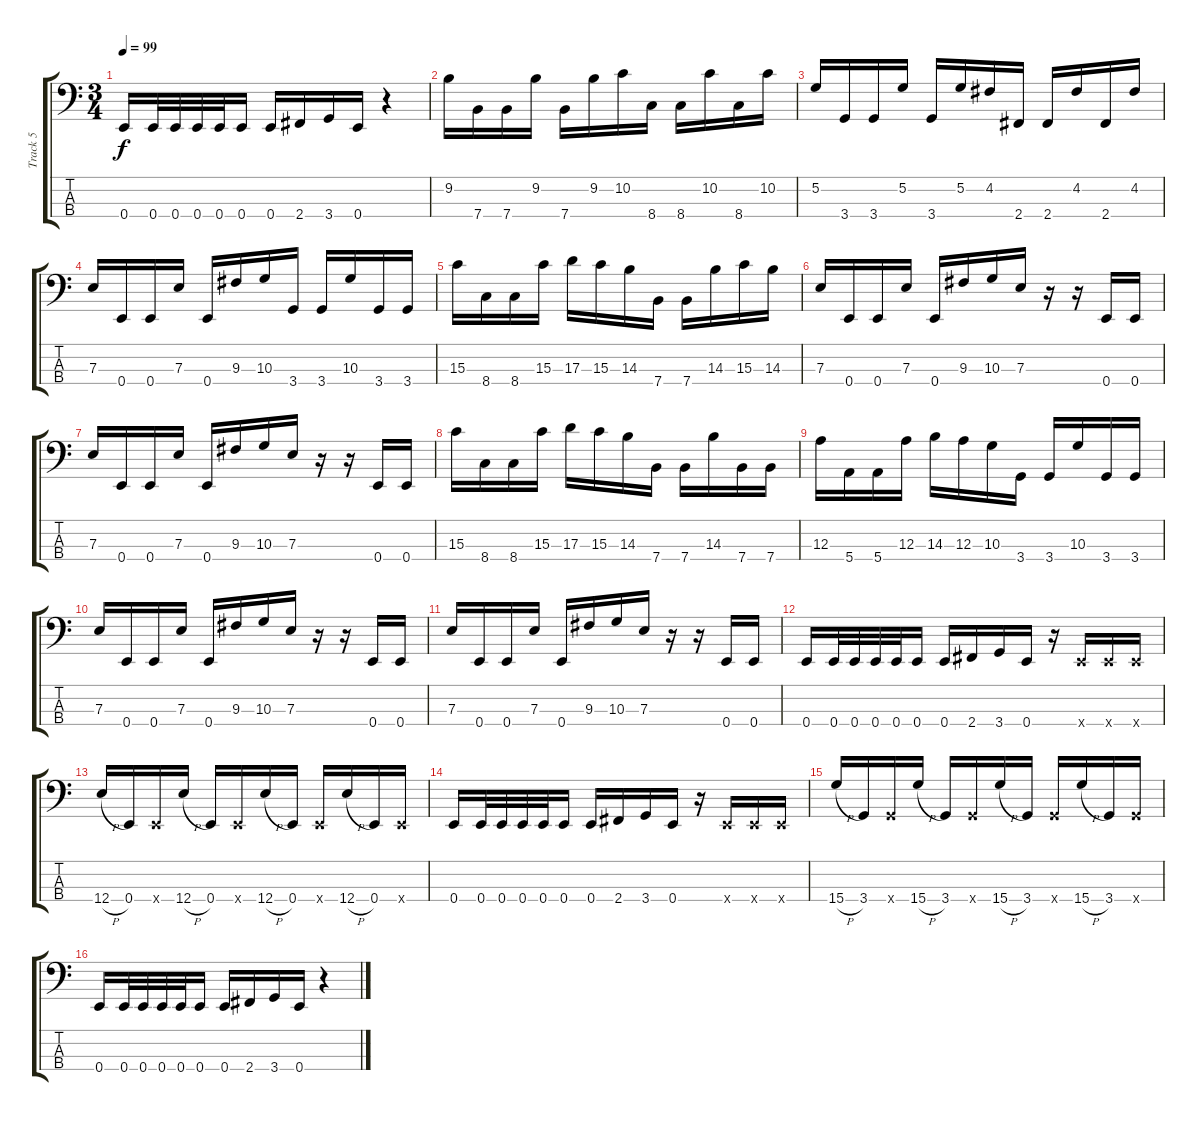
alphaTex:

\track ("Track 5" "Track 5") {instrument electricbassfinger}
\staff {score tabs}
\tuning (G2 D2 A1 E1) {hide}
\ts (3 4)
\tempo 99
\clef f4
\ks c
0.4.16{dy f} 0.4.32 0.4.32 0.4.32 0.4.32 0.4.16 0.4.16 2.4.16 3.4.16 0.4.16 r.4 |
9.2.16 7.4.16 7.4.16 9.2.16 7.4.16 9.2.16 10.2.16 8.4.16 8.4.16 10.2.16 8.4.16 10.2.16 |
5.2.16 3.4.16 3.4.16 5.2.16 3.4.16 5.2.16 4.2.16 2.4.16 2.4.16 4.2.16 2.4.16 4.2.16 |
7.3.16 0.4.16 0.4.16 7.3.16 0.4.16 9.3.16 10.3.16 3.4.16 3.4.16 10.3.16 3.4.16 3.4.16 |
15.3.16 8.4.16 8.4.16 15.3.16 17.3.16 15.3.16 14.3.16 7.4.16 7.4.16 14.3.16 15.3.16 14.3.16 |
7.3.16 0.4.16 0.4.16 7.3.16 0.4.16 9.3.16 10.3.16 7.3.16 r.16 r.16 0.4.16 0.4.16 |
7.3.16 0.4.16 0.4.16 7.3.16 0.4.16 9.3.16 10.3.16 7.3.16 r.16 r.16 0.4.16 0.4.16 |
15.3.16 8.4.16 8.4.16 15.3.16 17.3.16 15.3.16 14.3.16 7.4.16 7.4.16 14.3.16 7.4.16 7.4.16 |
12.3.16 5.4.16 5.4.16 12.3.16 14.3.16 12.3.16 10.3.16 3.4.16 3.4.16 10.3.16 3.4.16 3.4.16 |
7.3.16 0.4.16 0.4.16 7.3.16 0.4.16 9.3.16 10.3.16 7.3.16 r.16 r.16 0.4.16 0.4.16 |
7.3.16 0.4.16 0.4.16 7.3.16 0.4.16 9.3.16 10.3.16 7.3.16 r.16 r.16 0.4.16 0.4.16 |
0.4.16 0.4.32 0.4.32 0.4.32 0.4.32 0.4.16 0.4.16 2.4.16 3.4.16 0.4.16 r.16 0.4{x}.16 0.4{x}.16 0.4{x}.16 |
12.4{h}.16 0.4.16 0.4{x}.16 12.4{h}.16 0.4.16 0.4{x}.16 12.4{h}.16 0.4.16 0.4{x}.16 12.4{h}.16 0.4.16 0.4{x}.16 |
0.4.16 0.4.32 0.4.32 0.4.32 0.4.32 0.4.16 0.4.16 2.4.16 3.4.16 0.4.16 r.16 0.4{x}.16 0.4{x}.16 0.4{x}.16 |
15.4{h}.16 3.4.16 3.4{x}.16 15.4{h}.16 3.4.16 3.4{x}.16 15.4{h}.16 3.4.16 3.4{x}.16 15.4{h}.16 3.4.16 3.4{x}.16 |
0.4.16 0.4.32 0.4.32 0.4.32 0.4.32 0.4.16 0.4.16 2.4.16 3.4.16 0.4.16 r.4
